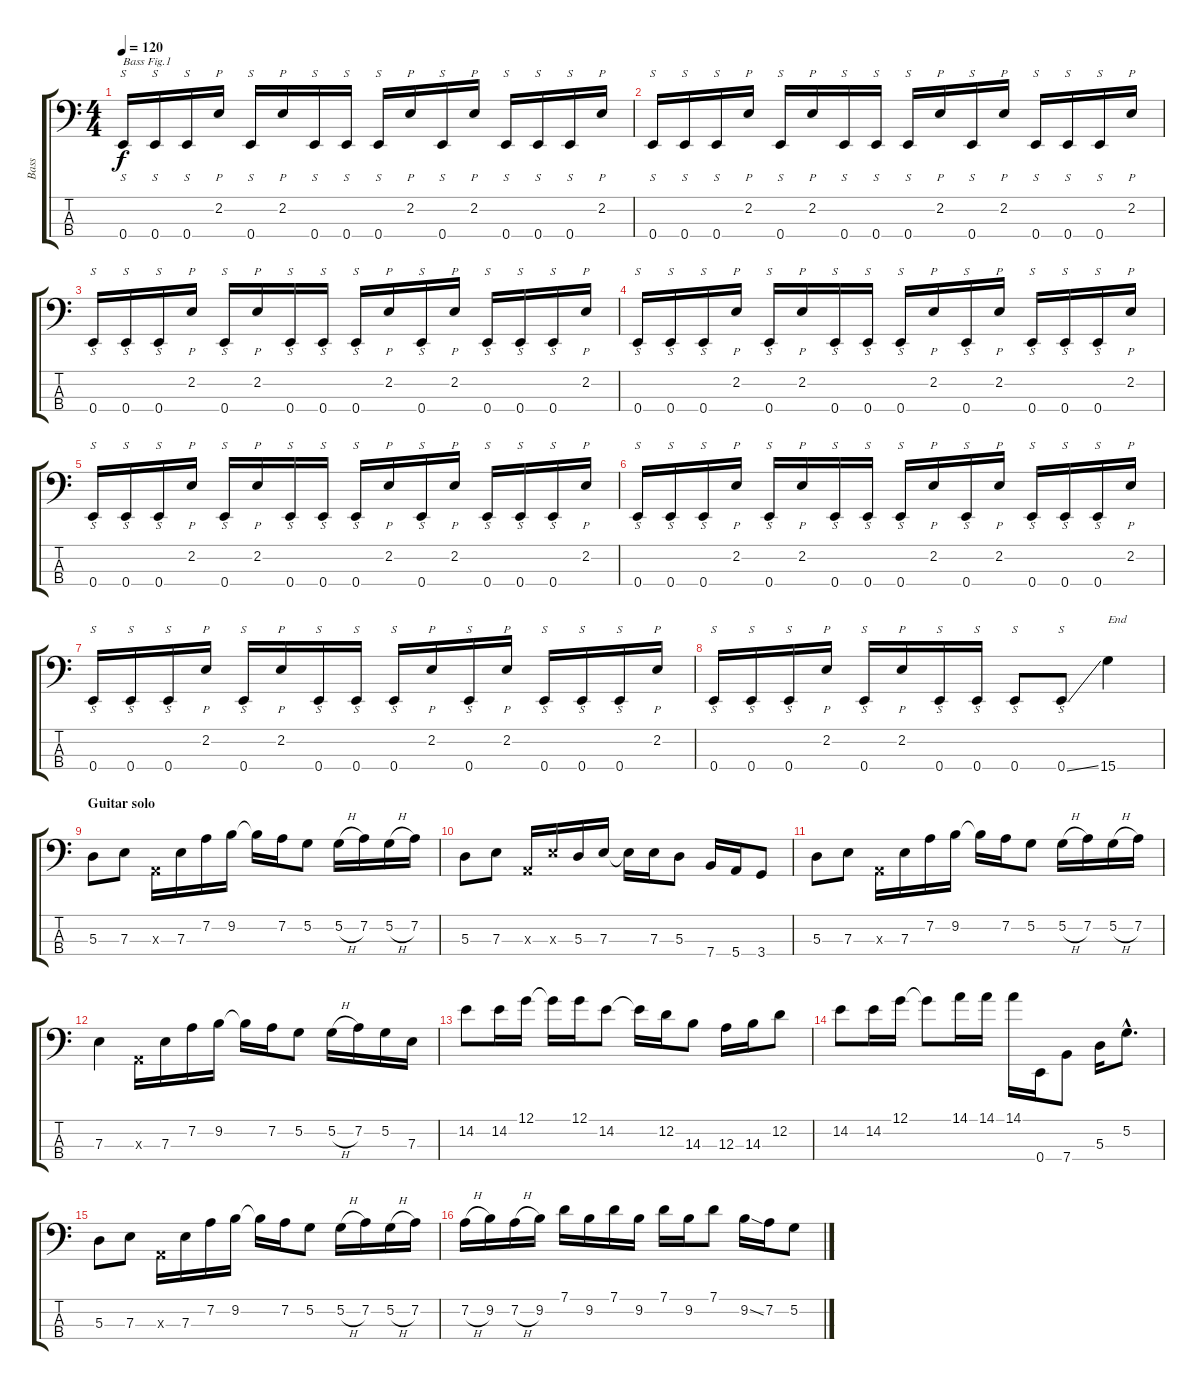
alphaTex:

\track ("Bass" "Bass") {instrument electricbassfinger}
\staff {score tabs}
\tuning (G2 D2 A1 E1) {hide}
\ts (4 4)
\tempo 120
\clef f4
\ks c
0.4.16{s txt "Bass Fig.1" dy f instrument slapbass1} 0.4.16{s} 0.4.16{s} 2.2.16{p} 0.4.16{s} 2.2.16{p} 0.4.16{s} 0.4.16{s} 0.4.16{s} 2.2.16{p} 0.4.16{s} 2.2.16{p} 0.4.16{s} 0.4.16{s} 0.4.16{s} 2.2.16{p} |
0.4.16{s} 0.4.16{s} 0.4.16{s} 2.2.16{p} 0.4.16{s} 2.2.16{p} 0.4.16{s} 0.4.16{s} 0.4.16{s} 2.2.16{p} 0.4.16{s} 2.2.16{p} 0.4.16{s} 0.4.16{s} 0.4.16{s} 2.2.16{p} |
0.4.16{s} 0.4.16{s} 0.4.16{s} 2.2.16{p} 0.4.16{s} 2.2.16{p} 0.4.16{s} 0.4.16{s} 0.4.16{s} 2.2.16{p} 0.4.16{s} 2.2.16{p} 0.4.16{s} 0.4.16{s} 0.4.16{s} 2.2.16{p} |
0.4.16{s} 0.4.16{s} 0.4.16{s} 2.2.16{p} 0.4.16{s} 2.2.16{p} 0.4.16{s} 0.4.16{s} 0.4.16{s} 2.2.16{p} 0.4.16{s} 2.2.16{p} 0.4.16{s} 0.4.16{s} 0.4.16{s} 2.2.16{p} |
0.4.16{s} 0.4.16{s} 0.4.16{s} 2.2.16{p} 0.4.16{s} 2.2.16{p} 0.4.16{s} 0.4.16{s} 0.4.16{s} 2.2.16{p} 0.4.16{s} 2.2.16{p} 0.4.16{s} 0.4.16{s} 0.4.16{s} 2.2.16{p} |
0.4.16{s} 0.4.16{s} 0.4.16{s} 2.2.16{p} 0.4.16{s} 2.2.16{p} 0.4.16{s} 0.4.16{s} 0.4.16{s} 2.2.16{p} 0.4.16{s} 2.2.16{p} 0.4.16{s} 0.4.16{s} 0.4.16{s} 2.2.16{p} |
0.4.16{s} 0.4.16{s} 0.4.16{s} 2.2.16{p} 0.4.16{s} 2.2.16{p} 0.4.16{s} 0.4.16{s} 0.4.16{s} 2.2.16{p} 0.4.16{s} 2.2.16{p} 0.4.16{s} 0.4.16{s} 0.4.16{s} 2.2.16{p} |
0.4.16{s} 0.4.16{s} 0.4.16{s} 2.2.16{p} 0.4.16{s} 2.2.16{p} 0.4.16{s} 0.4.16{s} 0.4.8{s} 0.4{ss}.8{s} 15.4.4{txt "End"} |
\section ("" "Guitar solo")
5.3.8 7.3.8 0.3{x}.16 7.3.16 7.2.16 9.2.16 9.2{t}.16 7.2.16 5.2.8 5.2{h}.16 7.2.16 5.2{h}.16 7.2.16 |
5.3.8 7.3.8 0.3{x}.16 7.3{x}.16 5.3.16 7.3.16 7.3{t}.16 7.3.16 5.3.8 7.4.16 5.4.16 3.4.8 |
5.3.8 7.3.8 0.3{x}.16 7.3.16 7.2.16 9.2.16 9.2{t}.16 7.2.16 5.2.8 5.2{h}.16 7.2.16 5.2{h}.16 7.2.16 |
7.3.4 0.3{x}.16 7.3.16 7.2.16 9.2.16 9.2{t}.16 7.2.16 5.2.8 5.2{h}.16 7.2.16 5.2.16 7.3.16 |
14.2.8 14.2.16 12.1.16 12.1{t}.16 12.1.16 14.2.8 14.2{t}.16 12.2.16 14.3.8 12.3.16 14.3.16 12.2.8 |
14.2.8 14.2.16 12.1.16 12.1{t}.8 14.1.16 14.1.16 14.1.16 0.4.16 7.4.8 5.3.16 5.2{hac}.8{d} |
5.3.8 7.3.8 0.3{x}.16 7.3.16 7.2.16 9.2.16 9.2{t}.16 7.2.16 5.2.8 5.2{h}.16 7.2.16 5.2{h}.16 7.2.16 |
7.2{h}.16 9.2.16 7.2{h}.16 9.2.16 7.1.16 9.2.16 7.1.16 9.2.16 7.1.16 9.2.16 7.1.8 9.2{ss}.16 7.2.16 5.2.8
